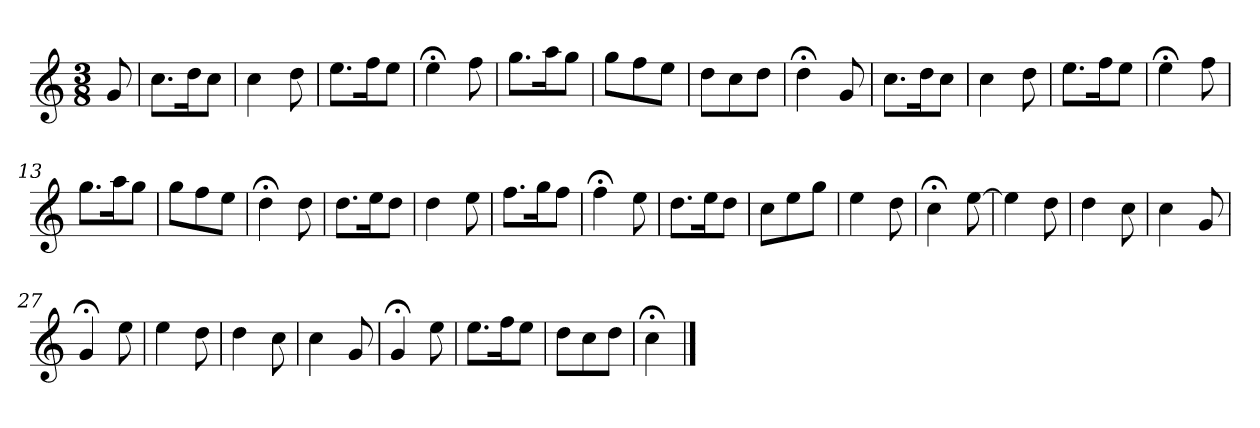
**kern
*part1
*staff1
*k[]
*C:
*M3/8
*MM120
=
8g
=1
8.ccL
16ddK
8ccJ
=2
4cc
8dd
=3
8.eeL
16ffK
8eeJ
=4
4ee;<
8ff
=5
8.ggL
16aaK
8ggJ
=6
8ggL
8ff
8eeJ
=7
8ddL
8cc
8ddJ
=8
4dd;<
8g
=9
8.ccL
16ddK
8ccJ
=10
4cc
8dd
=11
8.eeL
16ffK
8eeJ
=12
4ee;<
8ff
=13
8.ggL
16aaK
8ggJ
=14
8ggL
8ff
8eeJ
=15
4dd;<
8dd
=16
8.ddL
16eeK
8ddJ
=17
4dd
8ee
=18
8.ffL
16ggK
8ffJ
=19
4ff;<
8ee
=20
8.ddL
16eeK
8ddJ
=21
8ccL
8ee
8ggJ
=22
4ee
8dd
=23
4cc;<
[8ee
=24
4ee]
8dd
=25
4dd
8cc
=26
4cc
8g
=27
4g;<
8ee
=28
4ee
8dd
=29
4dd
8cc
=30
4cc
8g
=31
4g;<
8ee
=32
8.eeL
16ffK
8eeJ
=33
8ddL
8cc
8ddJ
=34
4cc;<
==
*-
